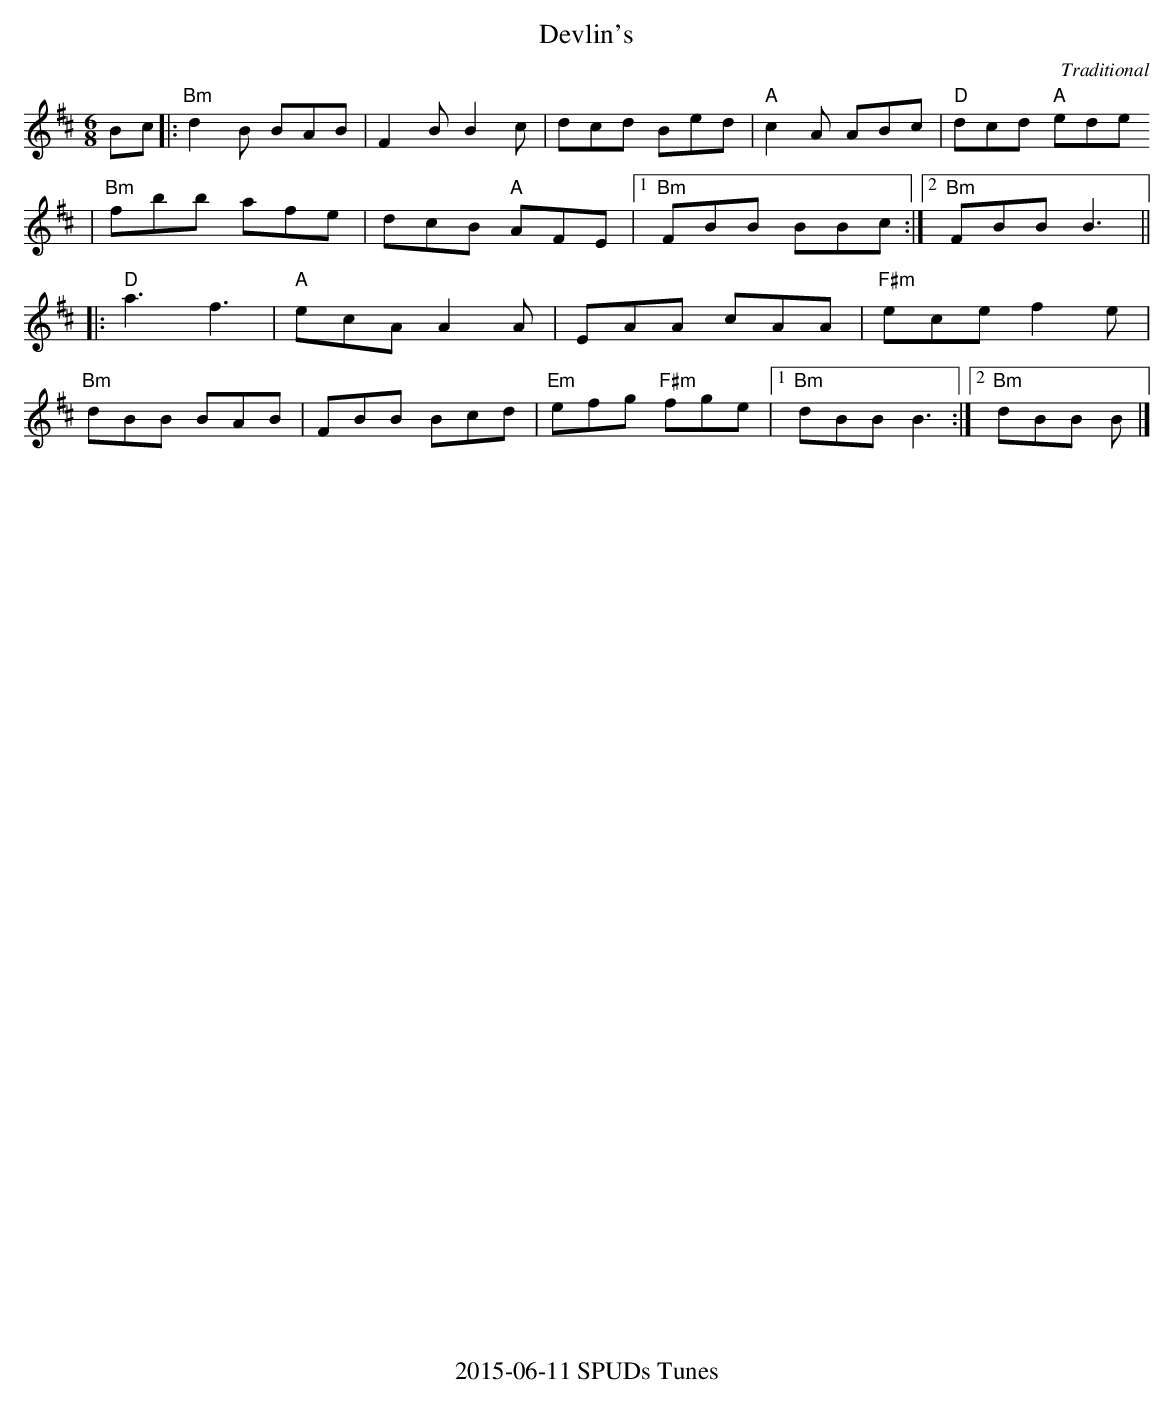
X:1
T:Devlin's
C:Traditional
M:6/8
L:1/8
K:Bm
Bc|:"Bm"d2B BAB|F2BB2c|dcd Bed|"A"c2A ABc|"D"dcd "A"ede
|"Bm"fbb afe|dcB "A"AFE|1"Bm"FBB BBc:|2"Bm"FBB B3||
|:"D"a3f3|"A"ecA A2A|EAA cAA|"F#m"ecef2e|
"Bm"dBB BAB|FBB Bcd|"Em"efg "F#m"fge|1"Bm"dBB B3:|2"Bm"dBB B|]
